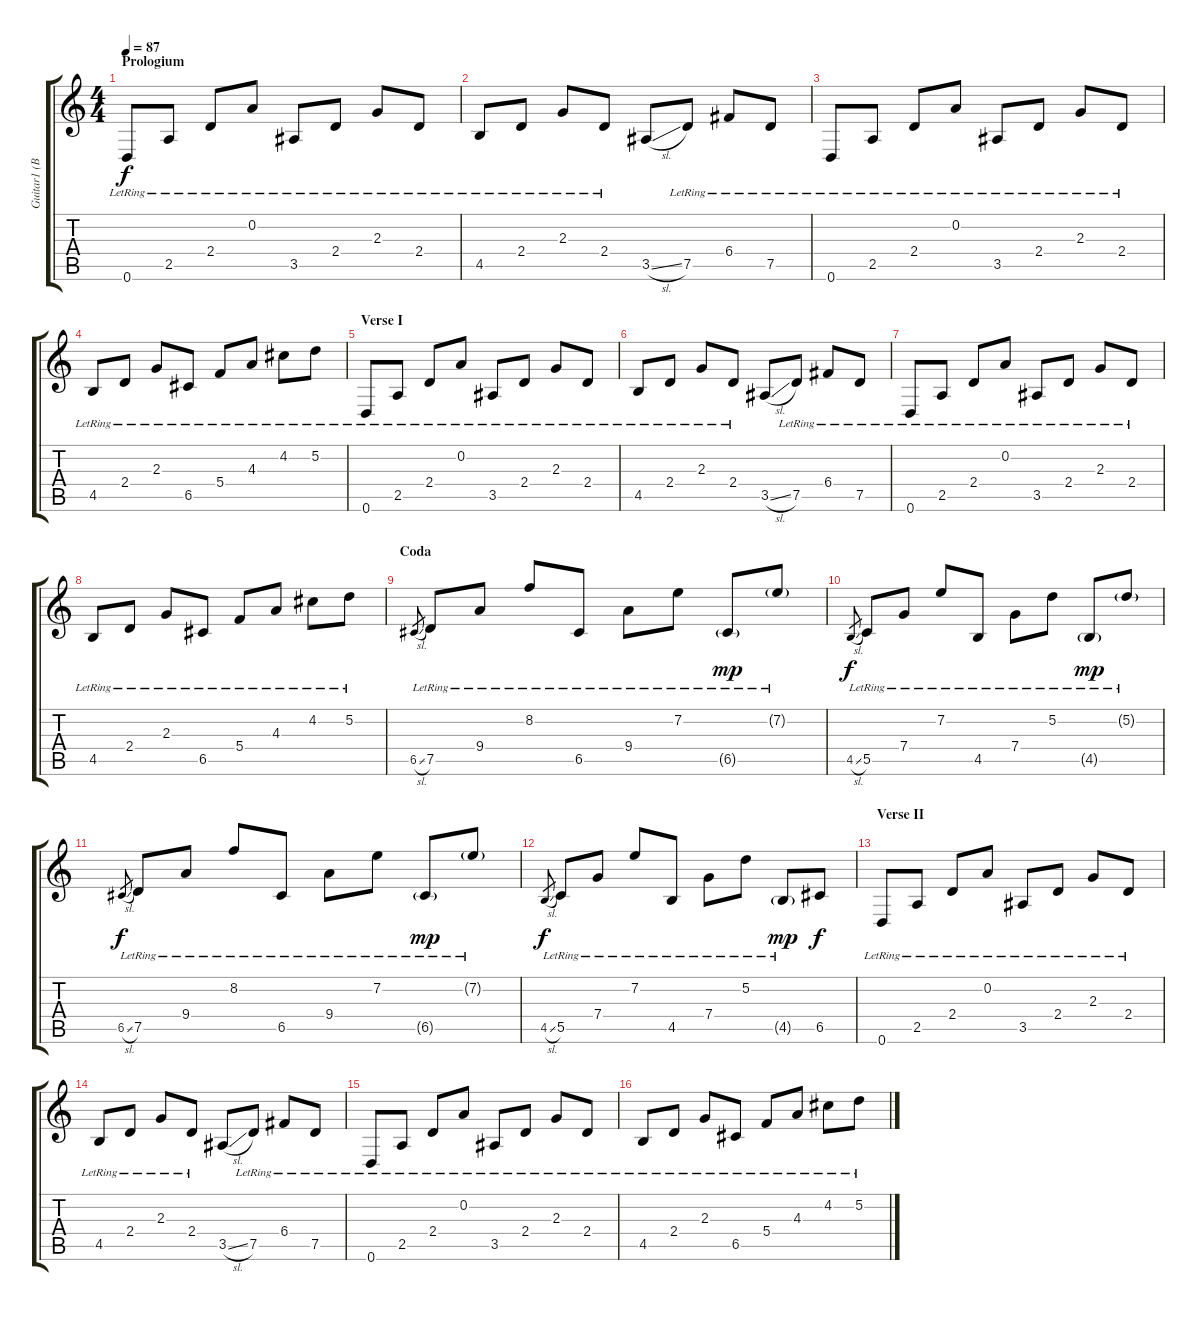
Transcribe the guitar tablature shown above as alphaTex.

\track ("Guitar1 (Breiti)" "Guitar1 (B") {instrument electricguitarjazz}
\staff {score tabs}
\tuning (D4 A3 F3 C3 G2 D2) {hide}
\ts (4 4)
\section ("" "Prologium")
\tempo 87
\clef g2
\ks c
0.6{lr}.8{dy f instrument electricguitarjazz} 2.5{lr}.8 2.4{lr}.8 0.2{lr}.8 3.5{lr}.8 2.4{lr}.8 2.3{lr}.8 2.4{lr}.8 |
4.5{lr}.8 2.4{lr}.8 2.3{lr}.8 2.4{lr}.8 3.5{sl}.8 7.5{lr}.8 6.4{lr}.8 7.5{lr}.8 |
0.6{lr}.8 2.5{lr}.8 2.4{lr}.8 0.2{lr}.8 3.5{lr}.8 2.4{lr}.8 2.3{lr}.8 2.4{lr}.8 |
4.5{lr}.8 2.4{lr}.8 2.3{lr}.8 6.5{lr}.8 5.4{lr}.8 4.3{lr}.8 4.2{lr}.8 5.2{lr}.8 |
\section ("" "Verse I")
0.6{lr}.8 2.5{lr}.8 2.4{lr}.8 0.2{lr}.8 3.5{lr}.8 2.4{lr}.8 2.3{lr}.8 2.4{lr}.8 |
4.5{lr}.8 2.4{lr}.8 2.3{lr}.8 2.4{lr}.8 3.5{sl}.8 7.5{lr}.8 6.4{lr}.8 7.5{lr}.8 |
0.6{lr}.8 2.5{lr}.8 2.4{lr}.8 0.2{lr}.8 3.5{lr}.8 2.4{lr}.8 2.3{lr}.8 2.4{lr}.8 |
4.5{lr}.8 2.4{lr}.8 2.3{lr}.8 6.5{lr}.8 5.4{lr}.8 4.3{lr}.8 4.2{lr}.8 5.2{lr}.8 |
\section ("" "Coda")
6.5{sl}.8{gr} 7.5{lr}.8 9.4{lr}.8 8.2{lr}.8 6.5{lr}.8 9.4{lr}.8 7.2{lr}.8 6.5{g lr}.8{dy mp} 7.2{g lr}.8 |
4.5{sl}.8{gr dy f} 5.5{lr}.8 7.4{lr}.8 7.2{lr}.8 4.5{lr}.8 7.4{lr}.8 5.2{lr}.8 4.5{g lr}.8{dy mp} 5.2{g lr}.8 |
6.5{sl}.8{gr dy f} 7.5{lr}.8 9.4{lr}.8 8.2{lr}.8 6.5{lr}.8 9.4{lr}.8 7.2{lr}.8 6.5{g lr}.8{dy mp} 7.2{g lr}.8 |
4.5{sl}.8{gr dy f} 5.5{lr}.8 7.4{lr}.8 7.2{lr}.8 4.5{lr}.8 7.4{lr}.8 5.2{lr}.8 4.5{g lr}.8{dy mp} 6.5.8{dy f} |
\section ("" "Verse II")
0.6{lr}.8 2.5{lr}.8 2.4{lr}.8 0.2{lr}.8 3.5{lr}.8 2.4{lr}.8 2.3{lr}.8 2.4{lr}.8 |
4.5{lr}.8 2.4{lr}.8 2.3{lr}.8 2.4{lr}.8 3.5{sl}.8 7.5{lr}.8 6.4{lr}.8 7.5{lr}.8 |
0.6{lr}.8 2.5{lr}.8 2.4{lr}.8 0.2{lr}.8 3.5{lr}.8 2.4{lr}.8 2.3{lr}.8 2.4{lr}.8 |
4.5{lr}.8 2.4{lr}.8 2.3{lr}.8 6.5{lr}.8 5.4{lr}.8 4.3{lr}.8 4.2{lr}.8 5.2{lr}.8
